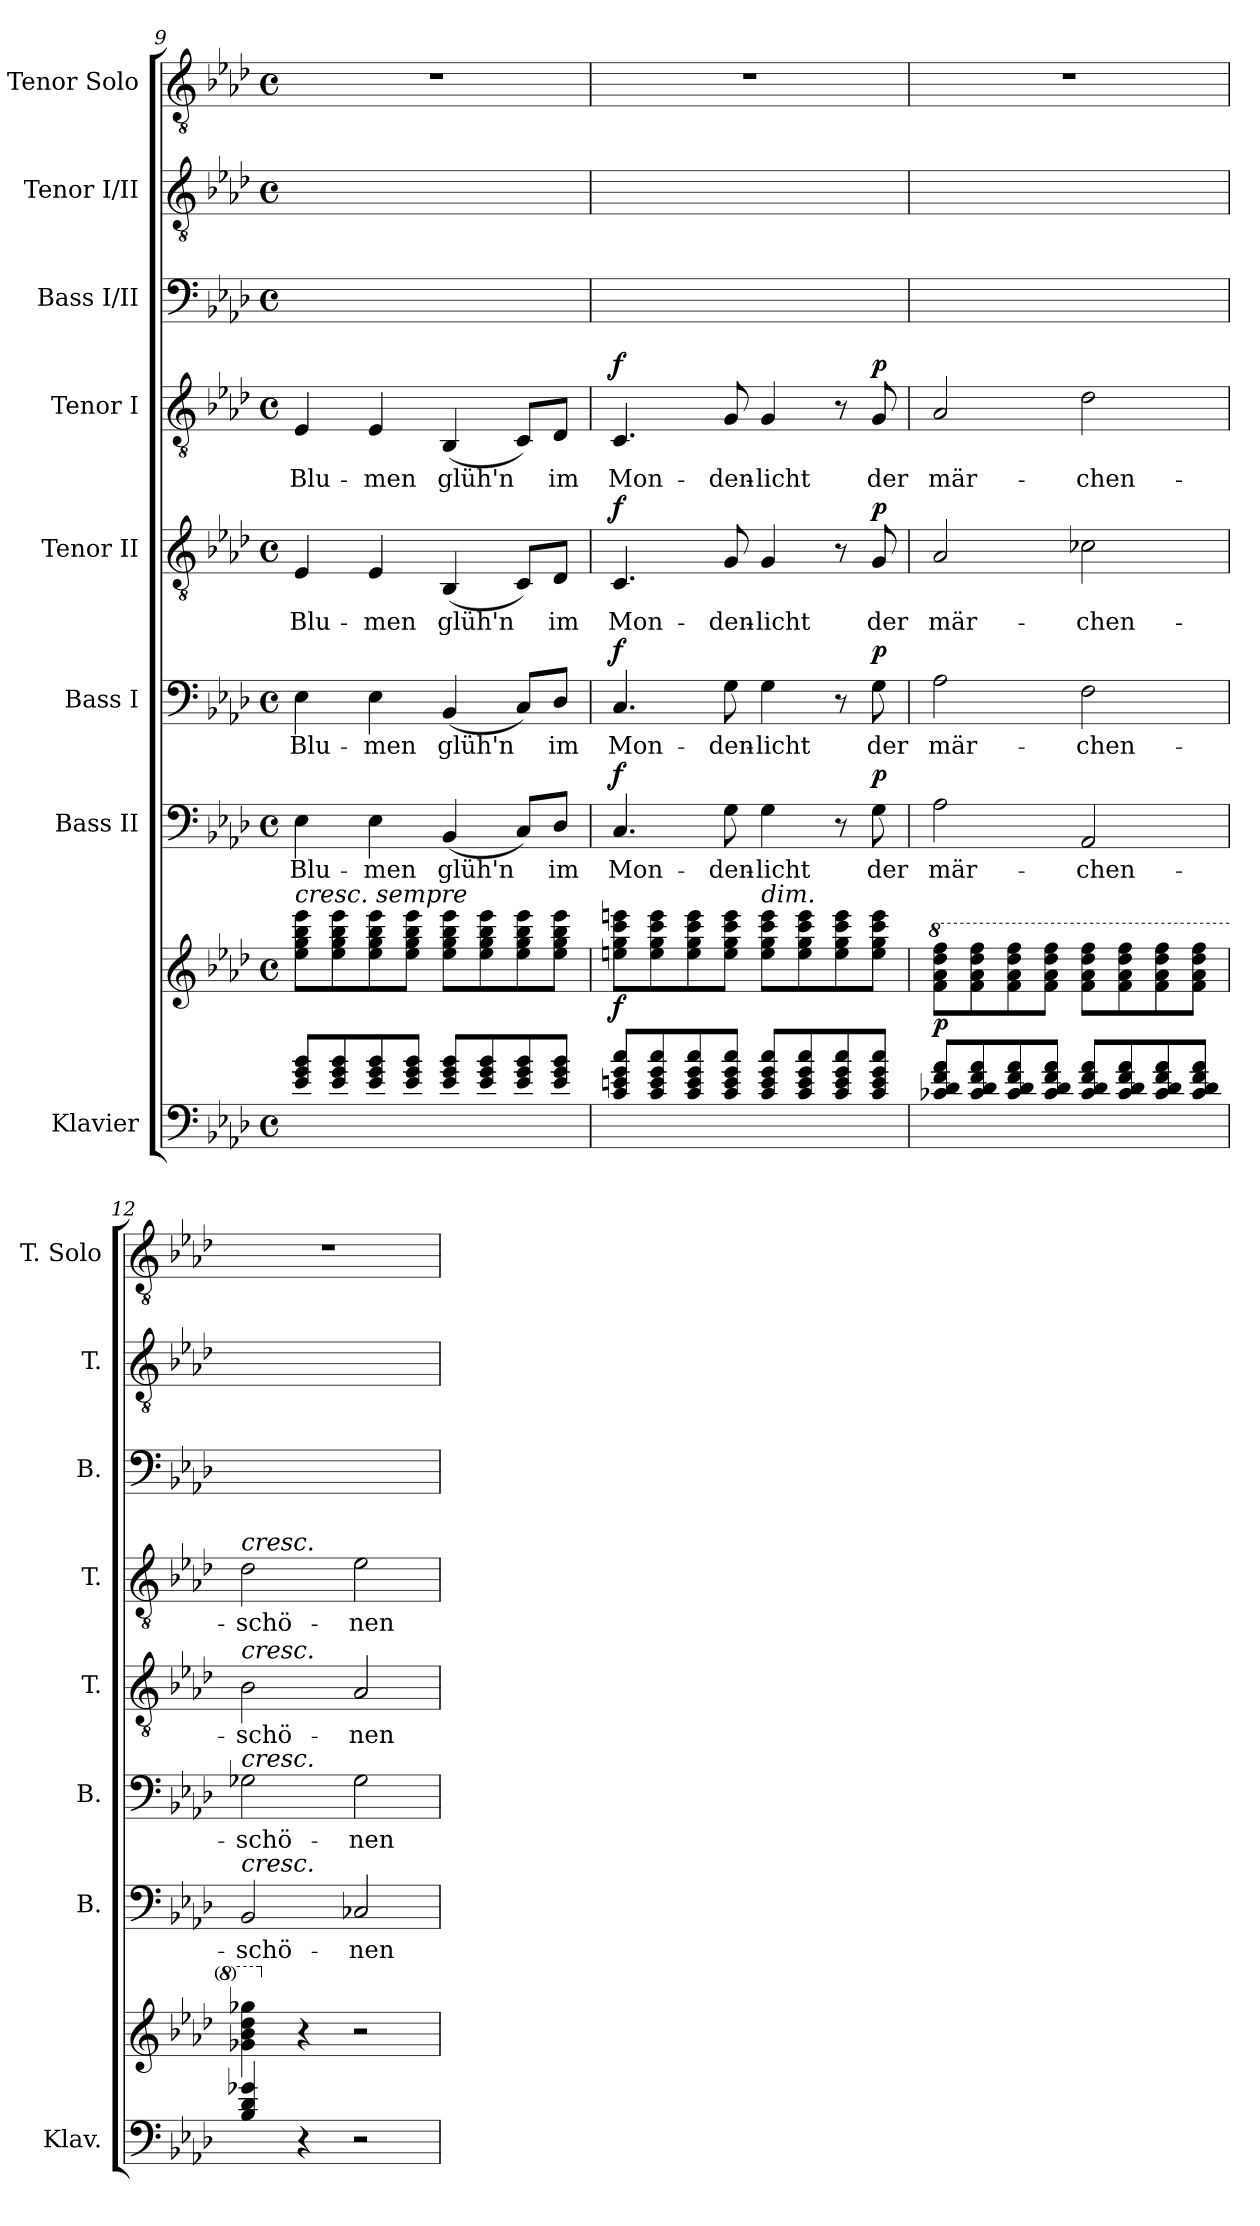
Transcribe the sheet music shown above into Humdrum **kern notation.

**kern	**kern	**dynam	**kern	**text	**dynam	**kern	**text	**dynam	**kern	**text	**dynam	**kern	**text	**dynam	**kern	**text	**kern	**text	**kern
*part8	*part8	*part8	*part7	*part7	*part7	*part6	*part6	*part6	*part5	*part5	*part5	*part4	*part4	*part4	*part3	*part3	*part2	*part2	*part1
*staff9	*staff8	*staff8/9	*staff7	*staff7	*staff7	*staff6	*staff6	*staff6	*staff5	*staff5	*staff5	*staff4	*staff4	*staff4	*staff3	*staff3	*staff2	*staff2	*staff1
*I"Klavier	*	*	*I"Bass II	*	*	*I"Bass I	*	*	*I"Tenor II	*	*	*I"Tenor I	*	*	*I"Bass I/II	*	*I"Tenor I/II	*	*I"Tenor Solo
*I'Klav.	*	*	*I'B.	*	*	*I'B.	*	*	*I'T.	*	*	*I'T.	*	*	*I'B.	*	*I'T.	*	*I'T. Solo
!!LO:PB:g=z
*clefF4	*clefG2	*	*clefF4	*	*	*clefF4	*	*	*clefGv2	*	*	*clefGv2	*	*	*clefF4	*	*clefGv2	*	*clefGv2
*	*	*	*	*	*	*	*	*	*ITrd7c12	*	*	*ITrd7c12	*	*	*	*	*ITrd7c12	*	*ITrd7c12
*k[b-e-a-d-]	*k[b-e-a-d-]	*	*k[b-e-a-d-]	*	*	*k[b-e-a-d-]	*	*	*k[b-e-a-d-]	*	*	*k[b-e-a-d-]	*	*	*k[b-e-a-d-]	*	*k[b-e-a-d-]	*	*k[b-e-a-d-]
*A-:	*A-:	*	*A-:	*	*	*A-:	*	*	*A-:	*	*	*A-:	*	*	*A-:	*	*A-:	*	*A-:
*M4/4	*M4/4	*	*M4/4	*	*	*M4/4	*	*	*M4/4	*	*	*M4/4	*	*	*M4/4	*	*M4/4	*	*M4/4
*met(c)	*met(c)	*	*met(c)	*	*	*met(c)	*	*	*met(c)	*	*	*met(c)	*	*	*met(c)	*	*met(c)	*	*met(c)
=9	=9	=9	=9	=9	=9	=9	=9	=9	=9	=9	=9	=9	=9	=9	=9	=9	=9	=9	=9
!	!LO:TX:a:i:t=cresc. sempre	!	!	!	!	!	!	!	!	!	!	!	!	!	!	!	!	!	!
!	!	!	!	!LO:LY:b	!	!	!LO:LY:b	!	!	!LO:LY:b	!	!	!LO:LY:b	!	!	!LO:LY:b	!	!LO:LY:b	!
*	*	*	*	*	*	*	*	*	*	*	*	*	*	*	*^	*	*^	*	*
8e-/ 8g/ 8b-/L	8ee-\ 8gg\ 8bb-\ 8eee-\L	.	4E-\	Blu-	.	4E-\	Blu-	.	4EE-/	Blu-	.	4EE-/	Blu-	.	4E-/yy	4E-\yy	Blu-	4EE-/yy	4EE-\yy	Blu-	1r
8e-/ 8g/ 8b-/	8ee-\ 8gg\ 8bb-\ 8eee-\	.	.	.	.	.	.	.	.	.	.	.	.	.	.	.	.	.	.	.	.
!	!	!	!	!LO:LY:b	!	!	!LO:LY:b	!	!	!LO:LY:b	!	!	!LO:LY:b	!	!	!	!LO:LY:b	!	!	!LO:LY:b	!
8e-/ 8g/ 8b-/	8ee-\ 8gg\ 8bb-\ 8eee-\	.	4E-\	-men	.	4E-\	-men	.	4EE-/	-men	.	4EE-/	-men	.	4E-/yy	4E-\yy	-men	4EE-/yy	4EE-\yy	-men	.
8e-/ 8g/ 8b-/J	8ee-\ 8gg\ 8bb-\ 8eee-\J	.	.	.	.	.	.	.	.	.	.	.	.	.	.	.	.	.	.	.	.
!	!	!	!	!LO:LY:b	!	!	!LO:LY:b	!	!	!LO:LY:b	!	!	!LO:LY:b	!	!	!	!LO:LY:b	!	!	!LO:LY:b	!
8e-/ 8g/ 8b-/L	8ee-\ 8gg\ 8bb-\ 8eee-\L	.	(<4BB-/	glüh'n	.	(<4BB-/	glüh'n	.	(<4BBB-/	glüh'n	.	(<4BBB-/	glüh'n	.	(<4BB-/yy	(>4BB-\yy	glüh'n	(<4BBB-/yy	(>4BBB-\yy	glüh'n	.
8e-/ 8g/ 8b-/	8ee-\ 8gg\ 8bb-\ 8eee-\	.	.	.	.	.	.	.	.	.	.	.	.	.	.	.	.	.	.	.	.
8e-/ 8g/ 8b-/	8ee-\ 8gg\ 8bb-\ 8eee-\	.	8C/L)	.	.	8C/L)	.	.	8CC/L)	.	.	8CC/L)	.	.	8C/Lyy)	8C/Lyy)	.	8CC/Lyy)	8CC/Lyy)	.	.
!	!	!	!	!LO:LY:b	!	!	!LO:LY:b	!	!	!LO:LY:b	!	!	!LO:LY:b	!	!	!	!LO:LY:b	!	!	!LO:LY:b	!
8e-/ 8g/ 8b-/J	8ee-\ 8gg\ 8bb-\ 8eee-\J	.	8D-/J	im	.	8D-/J	im	.	8DD-/J	im	.	8DD-/J	im	.	8D-/Jyy	8D-/Jyy	im	8DD-/Jyy	8DD-/Jyy	im	.
!!LO:PB:g=z
=10	=10	=10	=10	=10	=10	=10	=10	=10	=10	=10	=10	=10	=10	=10	=10	=10	=10	=10	=10	=10	=10
!	!	!LO:DY:b	!	!LO:LY:b	!LO:DY:b	!	!LO:LY:b	!LO:DY:b	!	!LO:LY:b	!LO:DY:b	!	!LO:LY:b	!LO:DY:b	!	!	!LO:LY:b	!	!	!LO:LY:b	!
8c/ 8en/ 8g/ 8cc/L	8een\ 8gg\ 8ccc\ 8eeen\L	f	4.C/	Mon-	f	4.C/	Mon-	f	4.CC/	Mon-	f	4.CC/	Mon-	f	4.C/yy	4.C\yy	Mon-	4.CC/yy	4.CC\yy	Mon-	1r
8c/ 8e/ 8g/ 8cc/	8ee\ 8gg\ 8ccc\ 8eee\	.	.	.	.	.	.	.	.	.	.	.	.	.	.	.	.	.	.	.	.
8c/ 8e/ 8g/ 8cc/	8ee\ 8gg\ 8ccc\ 8eee\	.	.	.	.	.	.	.	.	.	.	.	.	.	.	.	.	.	.	.	.
!	!	!	!	!LO:LY:b	!	!	!LO:LY:b	!	!	!LO:LY:b	!	!	!LO:LY:b	!	!	!	!LO:LY:b	!	!	!LO:LY:b	!
8c/ 8e/ 8g/ 8cc/J	8ee\ 8gg\ 8ccc\ 8eee\J	.	8G\	-den-	.	8G\	-den-	.	8GG/	-den-	.	8GG/	-den-	.	8G\yy	8G\yy	-den-	8GG/yy	8GG/yy	-den-	.
!	!LO:TX:a:i:t=dim.	!	!	!	!	!	!	!	!	!	!	!	!	!	!	!	!	!	!	!	!
!	!	!	!	!LO:LY:b	!	!	!LO:LY:b	!	!	!LO:LY:b	!	!	!LO:LY:b	!	!	!	!LO:LY:b	!	!	!LO:LY:b	!
8c/ 8e/ 8g/ 8cc/L	8ee\ 8gg\ 8ccc\ 8eee\L	.	4G\	-licht	.	4G\	-licht	.	4GG/	-licht	.	4GG/	-licht	.	4G/yy	4G\yy	-licht	4GG/yy	4GG\yy	-licht	.
8c/ 8e/ 8g/ 8cc/	8ee\ 8gg\ 8ccc\ 8eee\	.	.	.	.	.	.	.	.	.	.	.	.	.	.	.	.	.	.	.	.
8c/ 8e/ 8g/ 8cc/	8ee\ 8gg\ 8ccc\ 8eee\	.	8r	.	.	8r	.	.	8r	.	.	8r	.	.	8ryy	8ryy	.	8ryy	8ryy	.	.
!	!	!	!	!LO:LY:b	!LO:DY:b	!	!LO:LY:b	!LO:DY:b	!	!LO:LY:b	!LO:DY:b	!	!LO:LY:b	!LO:DY:b	!	!	!LO:LY:b	!	!	!LO:LY:b	!
8c/ 8e/ 8g/ 8cc/J	8ee\ 8gg\ 8ccc\ 8eee\J	.	8G\	der	p	8G\	der	p	8GG/	der	p	8GG/	der	p	8G\yy	8G\yy	der	8GG/yy	8GG/yy	der	.
=11	=11	=11	=11	=11	=11	=11	=11	=11	=11	=11	=11	=11	=11	=11	=11	=11	=11	=11	=11	=11	=11
*	*8va	*	*	*	*	*	*	*	*	*	*	*	*	*	*	*	*	*	*	*	*
!	!	!LO:DY:b	!	!LO:LY:b	!	!	!LO:LY:b	!	!	!LO:LY:b	!	!	!LO:LY:b	!	!	!	!LO:LY:b	!	!	!LO:LY:b	!
8c-X/ 8d-/ 8f/ 8a-/L	8ff\ 8aa-\ 8ddd-\ 8fff\L	p	2A-\	mär-	.	2A-\	mär-	.	2AA-/	mär-	.	2AA-/	mär-	.	2A-/yy	2A-\yy	mär-	2AA-/yy	2AA-\yy	mär-	1r
8c-/ 8d-/ 8f/ 8a-/	8ff\ 8aa-\ 8ddd-\ 8fff\	.	.	.	.	.	.	.	.	.	.	.	.	.	.	.	.	.	.	.	.
8c-/ 8d-/ 8f/ 8a-/	8ff\ 8aa-\ 8ddd-\ 8fff\	.	.	.	.	.	.	.	.	.	.	.	.	.	.	.	.	.	.	.	.
8c-/ 8d-/ 8f/ 8a-/J	8ff\ 8aa-\ 8ddd-\ 8fff\J	.	.	.	.	.	.	.	.	.	.	.	.	.	.	.	.	.	.	.	.
!	!	!	!	!LO:LY:b	!	!	!LO:LY:b	!	!	!LO:LY:b	!	!	!LO:LY:b	!	!	!	!LO:LY:b	!	!	!LO:LY:b	!
8c-/ 8d-/ 8f/ 8a-/L	8ff\ 8aa-\ 8ddd-\ 8fff\L	.	2AA-/	-chen-	.	2F\	-chen-	.	2C-X\	-chen-	.	2D-\	-chen-	.	2F/yy	2AA-\yy	-chen-	2D-/yy	2C-X\yy	-chen-	.
8c-/ 8d-/ 8f/ 8a-/	8ff\ 8aa-\ 8ddd-\ 8fff\	.	.	.	.	.	.	.	.	.	.	.	.	.	.	.	.	.	.	.	.
8c-/ 8d-/ 8f/ 8a-/	8ff\ 8aa-\ 8ddd-\ 8fff\	.	.	.	.	.	.	.	.	.	.	.	.	.	.	.	.	.	.	.	.
8c-/ 8d-/ 8f/ 8a-/J	8ff\ 8aa-\ 8ddd-\ 8fff\J	.	.	.	.	.	.	.	.	.	.	.	.	.	.	.	.	.	.	.	.
=12	=12	=12	=12	=12	=12	=12	=12	=12	=12	=12	=12	=12	=12	=12	=12	=12	=12	=12	=12	=12	=12
!	!	!	!	!	!	!	!	!	!	!	!	!LO:TX:a:i:t=cresc.	!	!	!	!	!	!	!	!	!
!	!	!	!	!	!	!	!	!	!LO:TX:a:i:t=cresc.	!	!	!	!	!	!	!	!	!	!	!	!
!	!	!	!	!	!	!LO:TX:a:i:t=cresc.	!	!	!	!	!	!	!	!	!	!	!	!	!	!	!
!	!	!	!LO:TX:a:i:t=cresc.	!	!	!	!	!	!	!	!	!	!	!	!	!	!	!	!	!	!
!	!	!	!	!LO:LY:b	!	!	!LO:LY:b	!	!	!LO:LY:b	!	!	!LO:LY:b	!	!	!	!LO:LY:b	!	!	!LO:LY:b	!
4B-/ 4d-/ 4g-X/	4gg-X\ 4bb-\ 4ddd-\ 4ggg-X\	.	2BB-/	-schö-	.	2G-X\	-schö-	.	2BB-\	-schö-	.	2D-\	-schö-	.	2G-X/yy	2BB-\yy	-schö-	2D-/yy	2BB-\yy	-schö-	1r
*	*X8va	*	*	*	*	*	*	*	*	*	*	*	*	*	*	*	*	*	*	*	*
4r	4r	.	.	.	.	.	.	.	.	.	.	.	.	.	.	.	.	.	.	.	.
!	!	!	!	!LO:LY:b	!	!	!LO:LY:b	!	!	!LO:LY:b	!	!	!LO:LY:b	!	!	!	!LO:LY:b	!	!	!LO:LY:b	!
2r	2r	.	2C-X/	-nen	.	2G-\	-nen	.	2AA-/	-nen	.	2E-\	-nen	.	2G-/yy	2C-X\yy	-nen	2E-/yy	2AA-\yy	-nen	.
*	*	*	*	*	*	*	*	*	*	*	*	*	*	*	*v	*v	*	*	*	*	*
*	*	*	*	*	*	*	*	*	*	*	*	*	*	*	*	*	*v	*v	*	*
=	=	=	=	=	=	=	=	=	=	=	=	=	=	=	=	=	=	=	=
*-	*-	*-	*-	*-	*-	*-	*-	*-	*-	*-	*-	*-	*-	*-	*-	*-	*-	*-	*-
